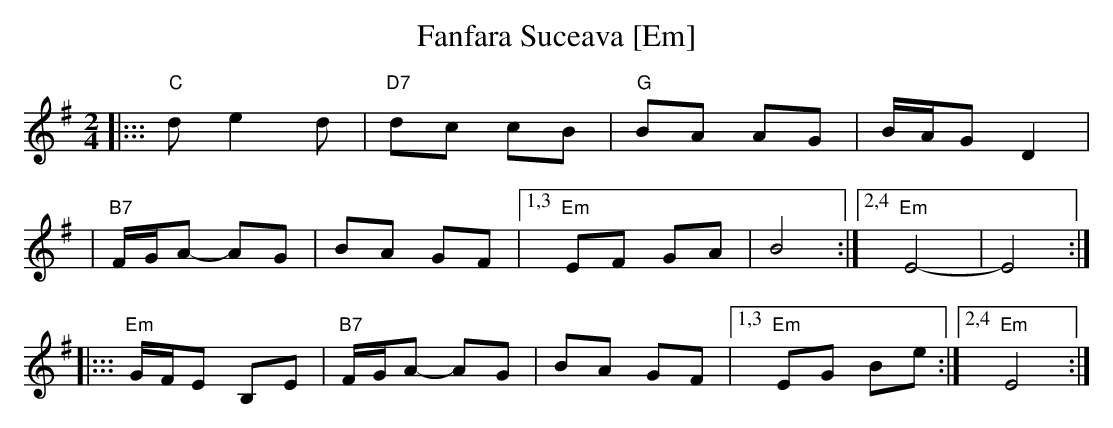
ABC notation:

X:1
T: Fanfara Suceava [Em]
M: 2/4
L: 1/8
K: Em
|::: "C"d e2 d | "D7"dc cB \
| "G"BA AG | B/A/G D2 |
| "B7"F/G/A- AG | BA GF \
|1,3 "Em"EF GA | B4 \
:|2,4 "Em"E4- | E4 :|
|::: "Em"G/F/E B,E | "B7"F/G/A- AG \
| BA GF |1,3 "Em"EG Be :|2,4 "Em"E4 :|
